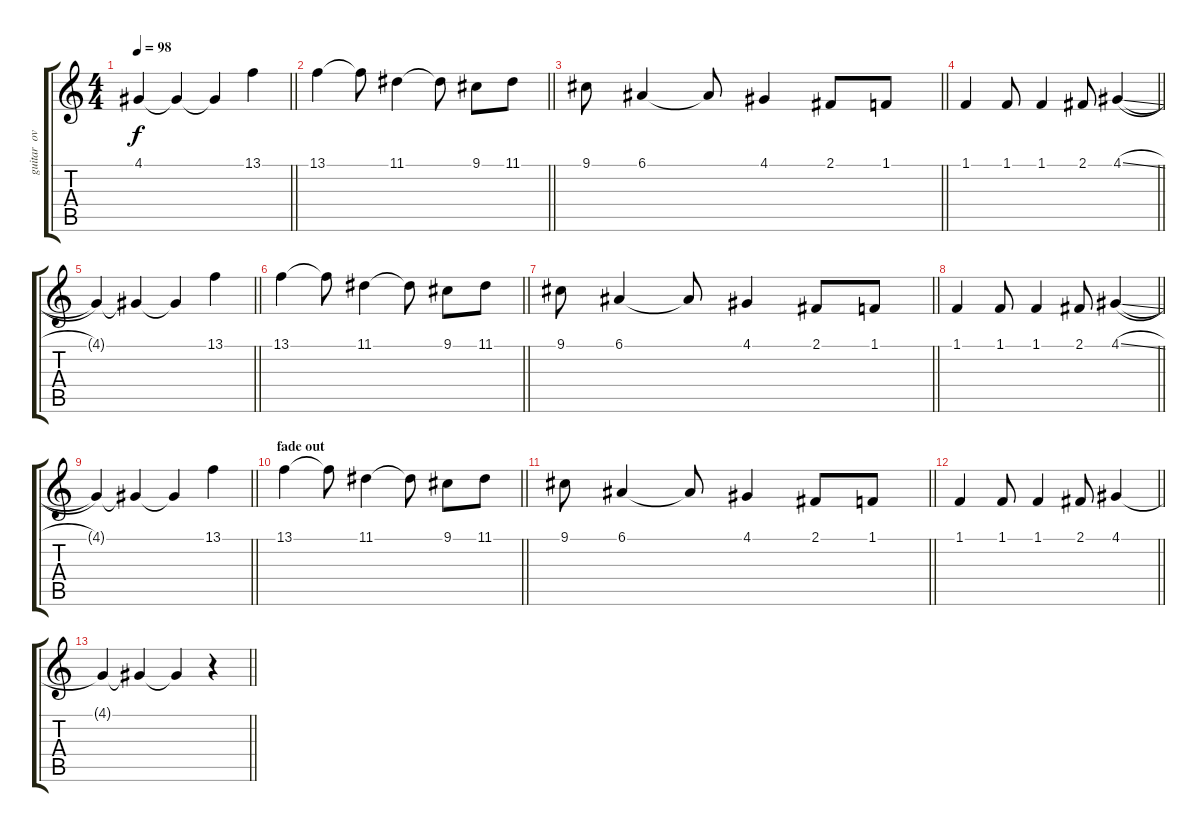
\track ("guitar  overdub" "guitar  ov") {instrument pad5bowed}
\staff {score tabs}
\tuning (E4 B3 G3 D3 A2 E2) {hide}
\ts (4 4)
\tempo 98
\clef g2
\barLineRight lightlight
\ks c
4.1{t}.4{dy f} 4.1{t}.4 4.1{t}.4 13.1.4 |
\barLineRight lightlight
13.1.4 13.1{t}.8 11.1.4 11.1{t}.8 9.1.8 11.1.8 |
\barLineRight lightlight
9.1.8 6.1.4 6.1{t}.8 4.1.4 2.1.8 1.1.8 |
\barLineRight lightlight
1.1.4 1.1.8 1.1.4 2.1.8 4.1{sl}.4 |
\barLineRight lightlight
4.1{t}.4 4.1{t}.4 4.1{t}.4 13.1.4 |
\barLineRight lightlight
13.1.4 13.1{t}.8 11.1.4 11.1{t}.8 9.1.8 11.1.8 |
\barLineRight lightlight
9.1.8 6.1.4 6.1{t}.8 4.1.4 2.1.8 1.1.8 |
\barLineRight lightlight
1.1.4 1.1.8 1.1.4 2.1.8 4.1{sl}.4 |
\barLineRight lightlight
4.1{t}.4 4.1{t}.4 4.1{t}.4 13.1.4 |
\section ("" "fade out")
\barLineRight lightlight
13.1.4 13.1{t}.8 11.1.4 11.1{t}.8 9.1.8 11.1.8 |
\barLineRight lightlight
9.1.8 6.1.4 6.1{t}.8 4.1.4 2.1.8 1.1.8 |
\barLineRight lightlight
1.1.4 1.1.8 1.1.4 2.1.8 4.1.4 |
\barLineRight lightlight
4.1{t}.4 4.1{t}.4 4.1{t}.4 r.4
